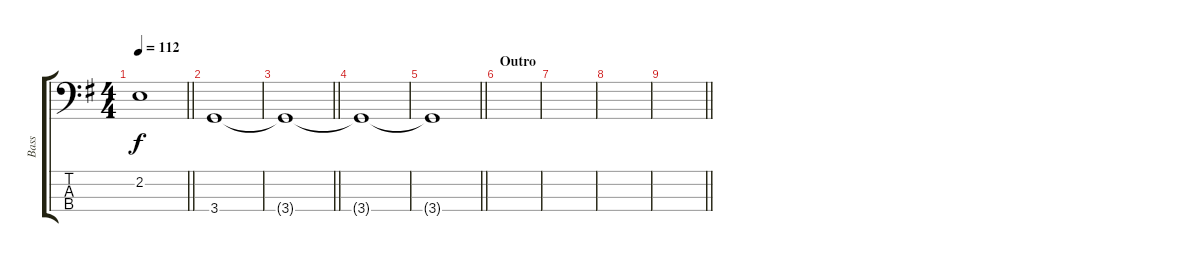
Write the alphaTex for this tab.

\track ("Bass" "Bass") {instrument electricbassfinger}
\staff {score tabs}
\tuning (G2 D2 A1 E1) {hide}
\ts (4 4)
\tempo 112
\clef f4
\barLineRight lightlight
\ks g
2.2{t}.1{dy f} |
3.4.1 |
\barLineRight lightlight
3.4{t}.1 |
3.4{t}.1 |
\barLineRight lightlight
3.4{t}.1 |
\section ("" "Outro")
|
|
|
\barLineRight lightlight
